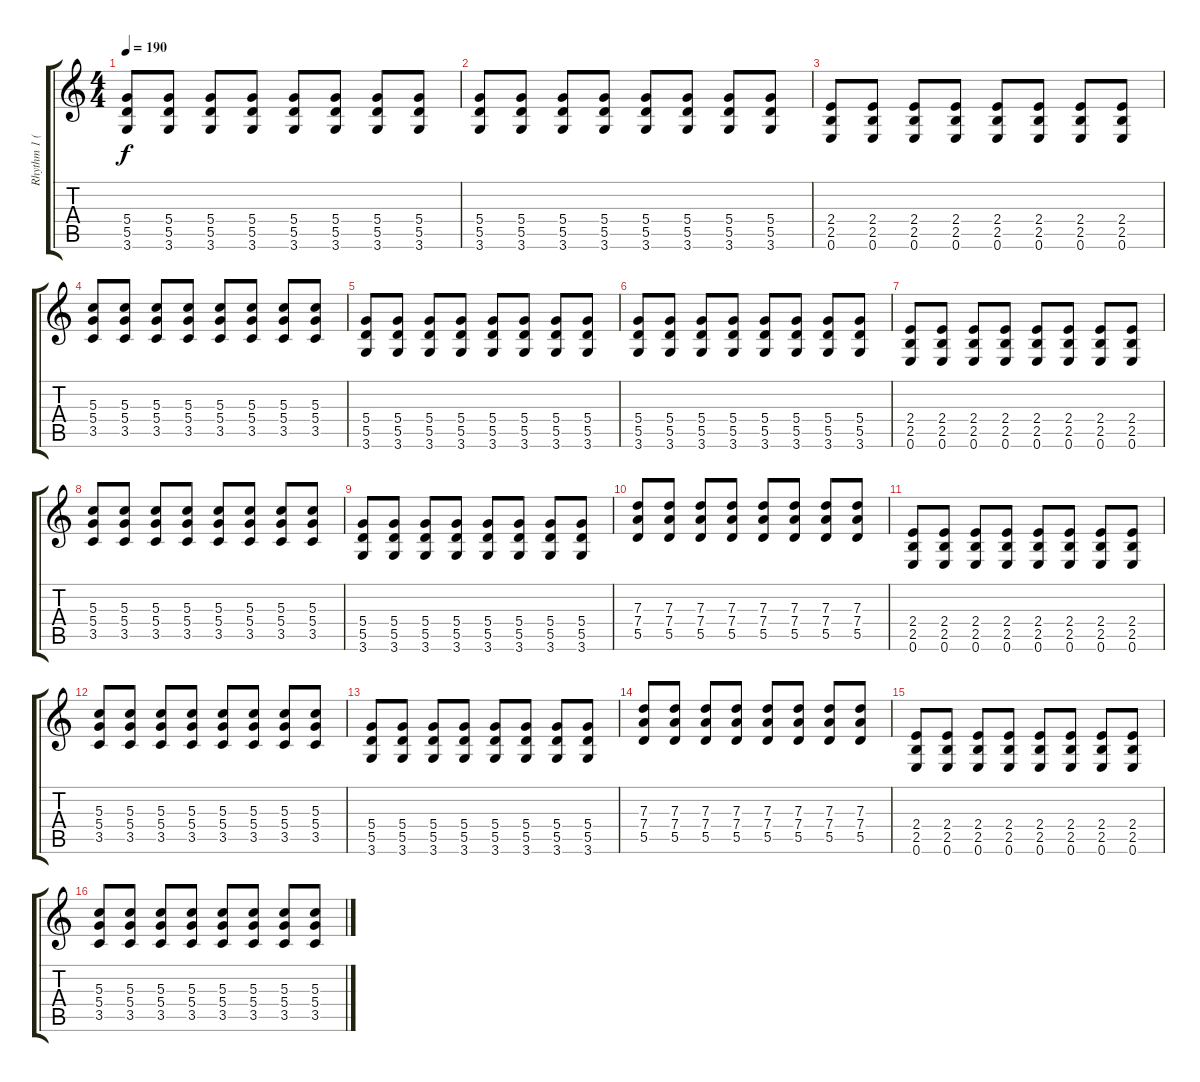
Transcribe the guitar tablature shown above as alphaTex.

\track ("Rhythm 1 (Tom)" "Rhythm 1 (") {instrument distortionguitar}
\staff {score tabs}
\tuning (E4 B3 G3 D3 A2 E2) {hide}
\ts (4 4)
\tempo 190
\clef g2
\ks c
(5.4 5.5 3.6).8{dy f} (5.4 5.5 3.6).8 (5.4 5.5 3.6).8 (5.4 5.5 3.6).8 (5.4 5.5 3.6).8 (5.4 5.5 3.6).8 (5.4 5.5 3.6).8 (5.4 5.5 3.6).8 |
(5.4 5.5 3.6).8 (5.4 5.5 3.6).8 (5.4 5.5 3.6).8 (5.4 5.5 3.6).8 (5.4 5.5 3.6).8 (5.4 5.5 3.6).8 (5.4 5.5 3.6).8 (5.4 5.5 3.6).8 |
(2.4 2.5 0.6).8 (2.4 2.5 0.6).8 (2.4 2.5 0.6).8 (2.4 2.5 0.6).8 (2.4 2.5 0.6).8 (2.4 2.5 0.6).8 (2.4 2.5 0.6).8 (2.4 2.5 0.6).8 |
(5.3 5.4 3.5).8 (5.3 5.4 3.5).8 (5.3 5.4 3.5).8 (5.3 5.4 3.5).8 (5.3 5.4 3.5).8 (5.3 5.4 3.5).8 (5.3 5.4 3.5).8 (5.3 5.4 3.5).8 |
(5.4 5.5 3.6).8 (5.4 5.5 3.6).8 (5.4 5.5 3.6).8 (5.4 5.5 3.6).8 (5.4 5.5 3.6).8 (5.4 5.5 3.6).8 (5.4 5.5 3.6).8 (5.4 5.5 3.6).8 |
(5.4 5.5 3.6).8 (5.4 5.5 3.6).8 (5.4 5.5 3.6).8 (5.4 5.5 3.6).8 (5.4 5.5 3.6).8 (5.4 5.5 3.6).8 (5.4 5.5 3.6).8 (5.4 5.5 3.6).8 |
(2.4 2.5 0.6).8 (2.4 2.5 0.6).8 (2.4 2.5 0.6).8 (2.4 2.5 0.6).8 (2.4 2.5 0.6).8 (2.4 2.5 0.6).8 (2.4 2.5 0.6).8 (2.4 2.5 0.6).8 |
(5.3 5.4 3.5).8 (5.3 5.4 3.5).8 (5.3 5.4 3.5).8 (5.3 5.4 3.5).8 (5.3 5.4 3.5).8 (5.3 5.4 3.5).8 (5.3 5.4 3.5).8 (5.3 5.4 3.5).8 |
(5.4 5.5 3.6).8 (5.4 5.5 3.6).8 (5.4 5.5 3.6).8 (5.4 5.5 3.6).8 (5.4 5.5 3.6).8 (5.4 5.5 3.6).8 (5.4 5.5 3.6).8 (5.4 5.5 3.6).8 |
(7.3 7.4 5.5).8 (7.3 7.4 5.5).8 (7.3 7.4 5.5).8 (7.3 7.4 5.5).8 (7.3 7.4 5.5).8 (7.3 7.4 5.5).8 (7.3 7.4 5.5).8 (7.3 7.4 5.5).8 |
(2.4 2.5 0.6).8 (2.4 2.5 0.6).8 (2.4 2.5 0.6).8 (2.4 2.5 0.6).8 (2.4 2.5 0.6).8 (2.4 2.5 0.6).8 (2.4 2.5 0.6).8 (2.4 2.5 0.6).8 |
(5.3 5.4 3.5).8 (5.3 5.4 3.5).8 (5.3 5.4 3.5).8 (5.3 5.4 3.5).8 (5.3 5.4 3.5).8 (5.3 5.4 3.5).8 (5.3 5.4 3.5).8 (5.3 5.4 3.5).8 |
(5.4 5.5 3.6).8 (5.4 5.5 3.6).8 (5.4 5.5 3.6).8 (5.4 5.5 3.6).8 (5.4 5.5 3.6).8 (5.4 5.5 3.6).8 (5.4 5.5 3.6).8 (5.4 5.5 3.6).8 |
(7.3 7.4 5.5).8 (7.3 7.4 5.5).8 (7.3 7.4 5.5).8 (7.3 7.4 5.5).8 (7.3 7.4 5.5).8 (7.3 7.4 5.5).8 (7.3 7.4 5.5).8 (7.3 7.4 5.5).8 |
(2.4 2.5 0.6).8 (2.4 2.5 0.6).8 (2.4 2.5 0.6).8 (2.4 2.5 0.6).8 (2.4 2.5 0.6).8 (2.4 2.5 0.6).8 (2.4 2.5 0.6).8 (2.4 2.5 0.6).8 |
(5.3 5.4 3.5).8 (5.3 5.4 3.5).8 (5.3 5.4 3.5).8 (5.3 5.4 3.5).8 (5.3 5.4 3.5).8 (5.3 5.4 3.5).8 (5.3 5.4 3.5).8 (5.3 5.4 3.5).8
